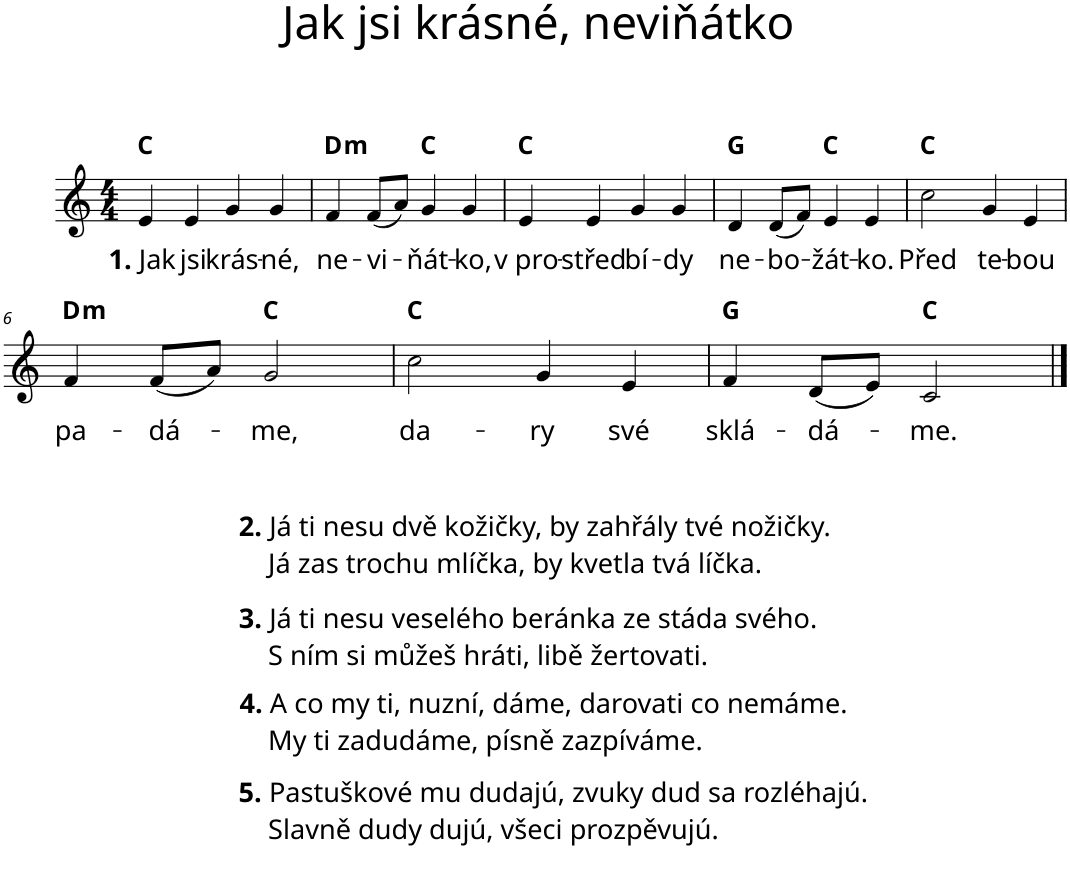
**kern	**text	**harte
*part1	*part1	*part1
*staff1	*staff1	*
*I"Piano	*	*
*I'Pno.	*	*
*clefG2	*	*
*k[]	*	*
*M4/4	*	*
=1	=1	=1
!	!LO:LY:b	!
4e/	1. Jak	C:maj
!	!LO:LY:b	!
4e/	jsi	.
!	!LO:LY:b	!
4g/	krás-	.
!	!LO:LY:b	!
4g/	-né,	.
=2	=2	=2
!	!LO:LY:b	!LO:H:kt=m
4f/	ne-	D:min
!	!LO:LY:b	!
(8f/L	-vi-	.
8a/J)	.	.
!	!LO:LY:b	!
4g/	-ňát-	C:maj
!	!LO:LY:b	!
4g/	-ko,	.
=3	=3	=3
!	!LO:LY:b	!
4e/	v pro-	C:maj
!	!LO:LY:b	!
4e/	-střed	.
!	!LO:LY:b	!
4g/	bí-	.
!	!LO:LY:b	!
4g/	-dy	.
=4	=4	=4
!	!LO:LY:b	!
4d/	ne-	G:maj
!	!LO:LY:b	!
(8d/L	-bo-	.
8f/J)	.	.
!	!LO:LY:b	!
4e/	-žát-	C:maj
!	!LO:LY:b	!
4e/	-ko.	.
=5	=5	=5
!	!LO:LY:b	!
2cc\	Před	C:maj
!	!LO:LY:b	!
4g/	te-	.
!	!LO:LY:b	!
4e/	-bou	.
!!LO:LB:g=z
=6	=6	=6
!	!LO:LY:b	!LO:H:kt=m
4f/	pa-	D:min
!	!LO:LY:b	!
(8f/L	-dá-	.
8a/J)	.	.
!	!LO:LY:b	!
2g/	-me,	C:maj
=7	=7	=7
!	!LO:LY:b	!
2cc\	da-	C:maj
!	!LO:LY:b	!
4g/	-ry	.
!	!LO:LY:b	!
4e/	své	.
=8	=8	=8
!	!LO:LY:b	!
4f/	sklá-	G:maj
!	!LO:LY:b	!
(8d/L	-dá-	.
8e/J)	.	.
!	!LO:LY:b	!
2c/	-me.	C:maj
==	==	==
*-	*-	*-
